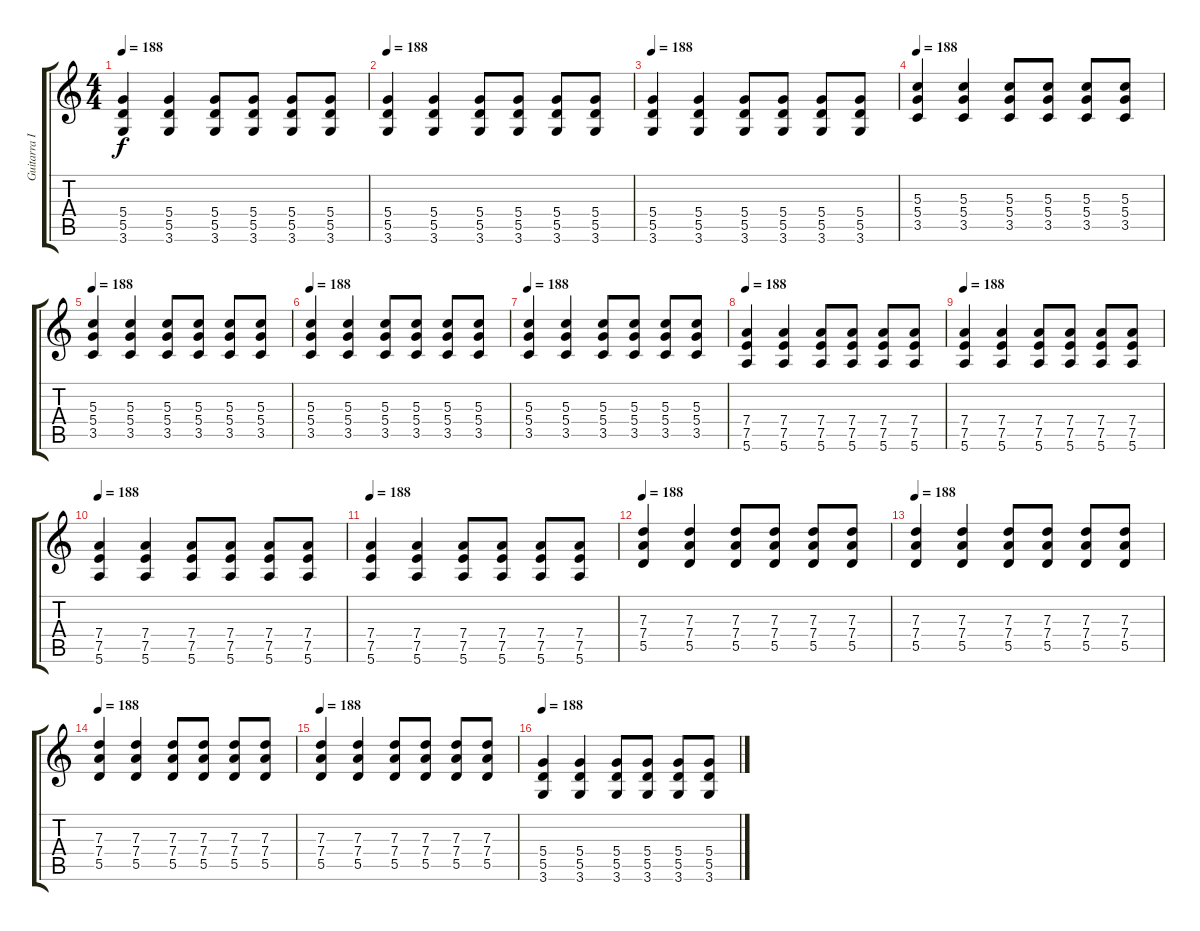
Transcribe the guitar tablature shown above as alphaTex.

\track ("Guitarra I" "Guitarra I") {instrument overdrivenguitar}
\staff {score tabs}
\tuning (E4 B3 G3 D3 A2 E2) {hide}
\ts (4 4)
\tempo 188
\clef g2
\ks c
(5.4 5.5 3.6).4{dy f} (5.4 5.5 3.6).4 (5.4 5.5 3.6).8 (5.4 5.5 3.6).8 (5.4 5.5 3.6).8 (5.4 5.5 3.6).8 |
\tempo 188
(5.4 5.5 3.6).4 (5.4 5.5 3.6).4 (5.4 5.5 3.6).8 (5.4 5.5 3.6).8 (5.4 5.5 3.6).8 (5.4 5.5 3.6).8 |
\tempo 188
(5.4 5.5 3.6).4 (5.4 5.5 3.6).4 (5.4 5.5 3.6).8 (5.4 5.5 3.6).8 (5.4 5.5 3.6).8 (5.4 5.5 3.6).8 |
\tempo 188
(5.3 5.4 3.5).4 (5.3 5.4 3.5).4 (5.3 5.4 3.5).8 (5.3 5.4 3.5).8 (5.3 5.4 3.5).8 (5.3 5.4 3.5).8 |
\tempo 188
(5.3 5.4 3.5).4 (5.3 5.4 3.5).4 (5.3 5.4 3.5).8 (5.3 5.4 3.5).8 (5.3 5.4 3.5).8 (5.3 5.4 3.5).8 |
\tempo 188
(5.3 5.4 3.5).4 (5.3 5.4 3.5).4 (5.3 5.4 3.5).8 (5.3 5.4 3.5).8 (5.3 5.4 3.5).8 (5.3 5.4 3.5).8 |
\tempo 188
(5.3 5.4 3.5).4 (5.3 5.4 3.5).4 (5.3 5.4 3.5).8 (5.3 5.4 3.5).8 (5.3 5.4 3.5).8 (5.3 5.4 3.5).8 |
\tempo 188
(7.4 7.5 5.6).4 (7.4 7.5 5.6).4 (7.4 7.5 5.6).8 (7.4 7.5 5.6).8 (7.4 7.5 5.6).8 (7.4 7.5 5.6).8 |
\tempo 188
(7.4 7.5 5.6).4 (7.4 7.5 5.6).4 (7.4 7.5 5.6).8 (7.4 7.5 5.6).8 (7.4 7.5 5.6).8 (7.4 7.5 5.6).8 |
\tempo 188
(7.4 7.5 5.6).4 (7.4 7.5 5.6).4 (7.4 7.5 5.6).8 (7.4 7.5 5.6).8 (7.4 7.5 5.6).8 (7.4 7.5 5.6).8 |
\tempo 188
(7.4 7.5 5.6).4 (7.4 7.5 5.6).4 (7.4 7.5 5.6).8 (7.4 7.5 5.6).8 (7.4 7.5 5.6).8 (7.4 7.5 5.6).8 |
\tempo 188
(7.3 7.4 5.5).4 (7.3 7.4 5.5).4 (7.3 7.4 5.5).8 (7.3 7.4 5.5).8 (7.3 7.4 5.5).8 (7.3 7.4 5.5).8 |
\tempo 188
(7.3 7.4 5.5).4 (7.3 7.4 5.5).4 (7.3 7.4 5.5).8 (7.3 7.4 5.5).8 (7.3 7.4 5.5).8 (7.3 7.4 5.5).8 |
\tempo 188
(7.3 7.4 5.5).4 (7.3 7.4 5.5).4 (7.3 7.4 5.5).8 (7.3 7.4 5.5).8 (7.3 7.4 5.5).8 (7.3 7.4 5.5).8 |
\tempo 188
(7.3 7.4 5.5).4 (7.3 7.4 5.5).4 (7.3 7.4 5.5).8 (7.3 7.4 5.5).8 (7.3 7.4 5.5).8 (7.3 7.4 5.5).8 |
\tempo 188
(5.4 5.5 3.6).4 (5.4 5.5 3.6).4 (5.4 5.5 3.6).8 (5.4 5.5 3.6).8 (5.4 5.5 3.6).8 (5.4 5.5 3.6).8
